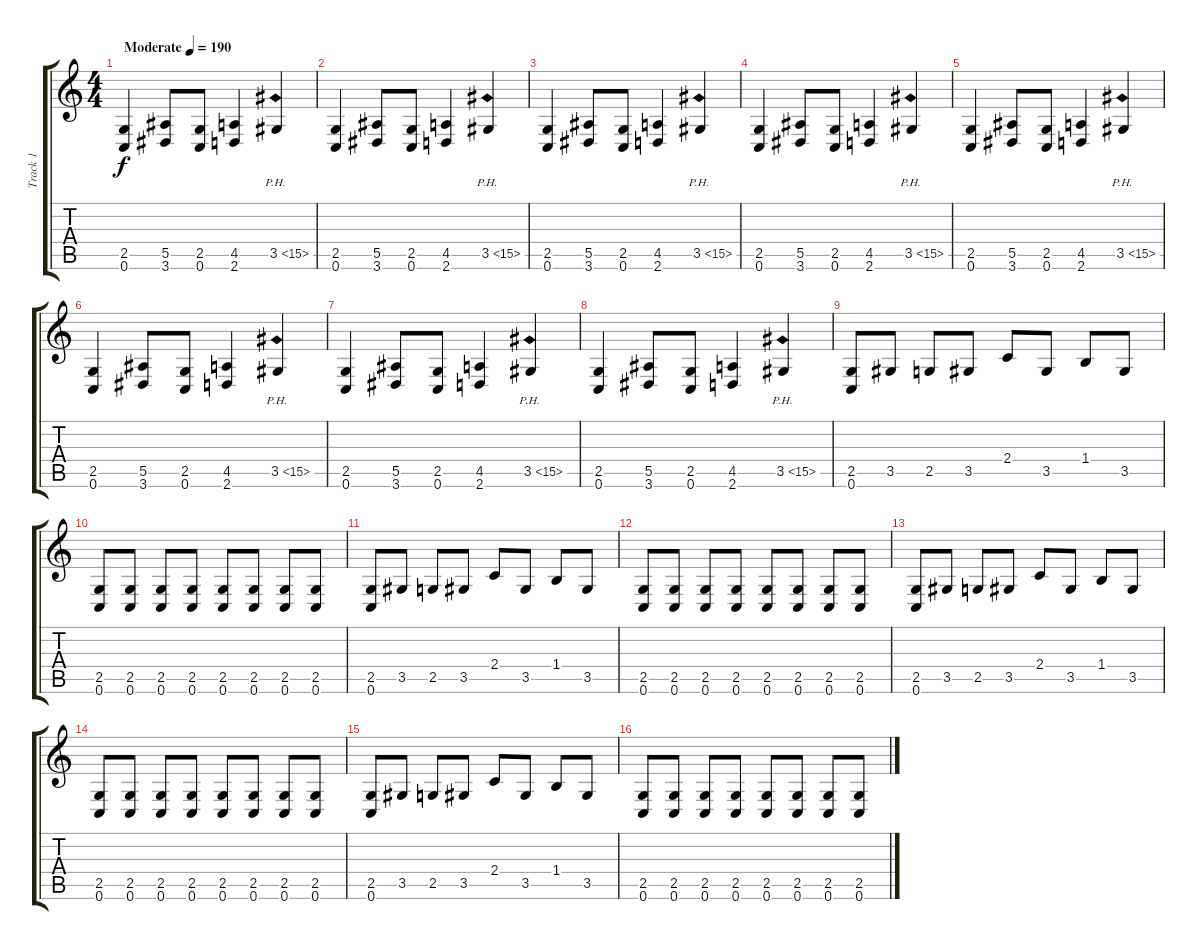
\track ("Track 1" "Track 1") {instrument distortionguitar}
\staff {score tabs}
\tuning (C4 G3 Eb3 Bb2 F2 C2) {hide}
\ts (4 4)
\tempo (190 "Moderate")
\clef g2
\ks c
(2.5 0.6).4{dy f instrument distortionguitar} (5.5 3.6).8 (2.5 0.6).8 (4.5 2.6).4 3.5{ph 12}.4 |
(2.5 0.6).4 (5.5 3.6).8 (2.5 0.6).8 (4.5 2.6).4 3.5{ph 12}.4 |
(2.5 0.6).4 (5.5 3.6).8 (2.5 0.6).8 (4.5 2.6).4 3.5{ph 12}.4 |
(2.5 0.6).4 (5.5 3.6).8 (2.5 0.6).8 (4.5 2.6).4 3.5{ph 12}.4 |
(2.5 0.6).4 (5.5 3.6).8 (2.5 0.6).8 (4.5 2.6).4 3.5{ph 12}.4 |
(2.5 0.6).4 (5.5 3.6).8 (2.5 0.6).8 (4.5 2.6).4 3.5{ph 12}.4 |
(2.5 0.6).4 (5.5 3.6).8 (2.5 0.6).8 (4.5 2.6).4 3.5{ph 12}.4 |
(2.5 0.6).4 (5.5 3.6).8 (2.5 0.6).8 (4.5 2.6).4 3.5{ph 12}.4 |
(2.5 0.6).8 3.5.8 2.5.8 3.5.8 2.4.8 3.5.8 1.4.8 3.5.8 |
(2.5 0.6).8 (2.5 0.6).8 (2.5 0.6).8 (2.5 0.6).8 (2.5 0.6).8 (2.5 0.6).8 (2.5 0.6).8 (2.5 0.6).8 |
(2.5 0.6).8 3.5.8 2.5.8 3.5.8 2.4.8 3.5.8 1.4.8 3.5.8 |
(2.5 0.6).8 (2.5 0.6).8 (2.5 0.6).8 (2.5 0.6).8 (2.5 0.6).8 (2.5 0.6).8 (2.5 0.6).8 (2.5 0.6).8 |
(2.5 0.6).8 3.5.8 2.5.8 3.5.8 2.4.8 3.5.8 1.4.8 3.5.8 |
(2.5 0.6).8 (2.5 0.6).8 (2.5 0.6).8 (2.5 0.6).8 (2.5 0.6).8 (2.5 0.6).8 (2.5 0.6).8 (2.5 0.6).8 |
(2.5 0.6).8 3.5.8 2.5.8 3.5.8 2.4.8 3.5.8 1.4.8 3.5.8 |
(2.5 0.6).8 (2.5 0.6).8 (2.5 0.6).8 (2.5 0.6).8 (2.5 0.6).8 (2.5 0.6).8 (2.5 0.6).8 (2.5 0.6).8
